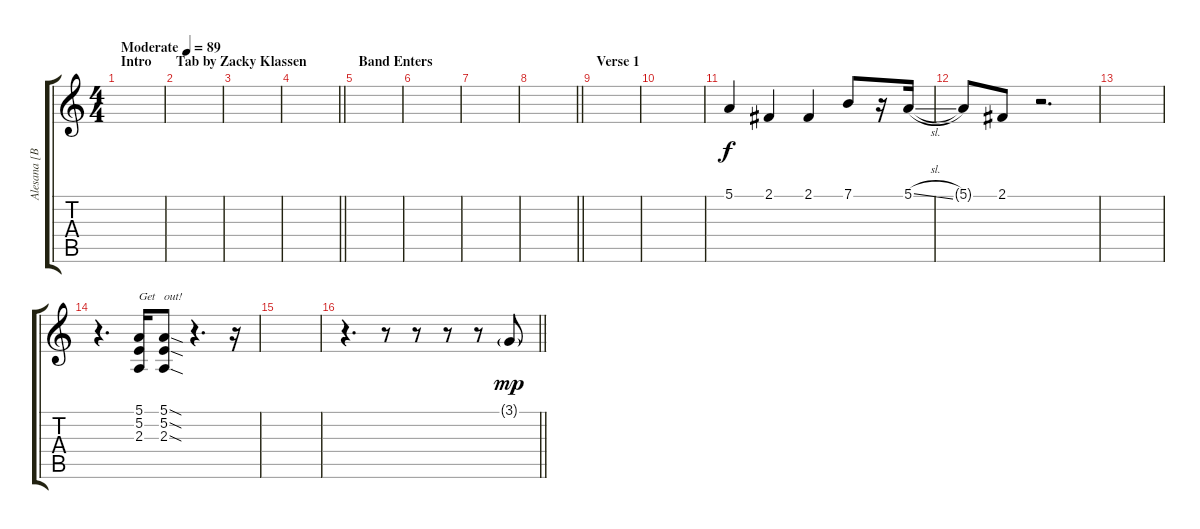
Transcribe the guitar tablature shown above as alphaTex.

\track ("Alesana [Backup Vocals]" "Alesana [B") {instrument harmonica}
\staff {score tabs}
\tuning (E4 B3 G3 D3 A2 D2) {hide}
\ts (4 4)
\section ("" "Intro       Tab by Zacky Klassen")
\tempo (89 "Moderate")
\clef g2
\ks c
|
|
|
\barLineRight lightlight
|
\section ("" "Band Enters")
|
|
|
\barLineRight lightlight
|
\section ("" "Verse 1")
|
|
5.1.4 2.1.4 2.1.4 7.1.8 r.16 5.1{sl}.16 |
5.1{t}.8 2.1.8 r.2{d} |
|
r.4{d} (5.1 5.2 2.3).16{txt "Get"} (5.1{sod} 5.2{sod} 2.3{sod}).8{txt "out!"} r.4{d} r.16 |
|
\barLineRight lightlight
r.4{d} r.8 r.8 r.8 r.8 3.1{g}.8{dy mp}
